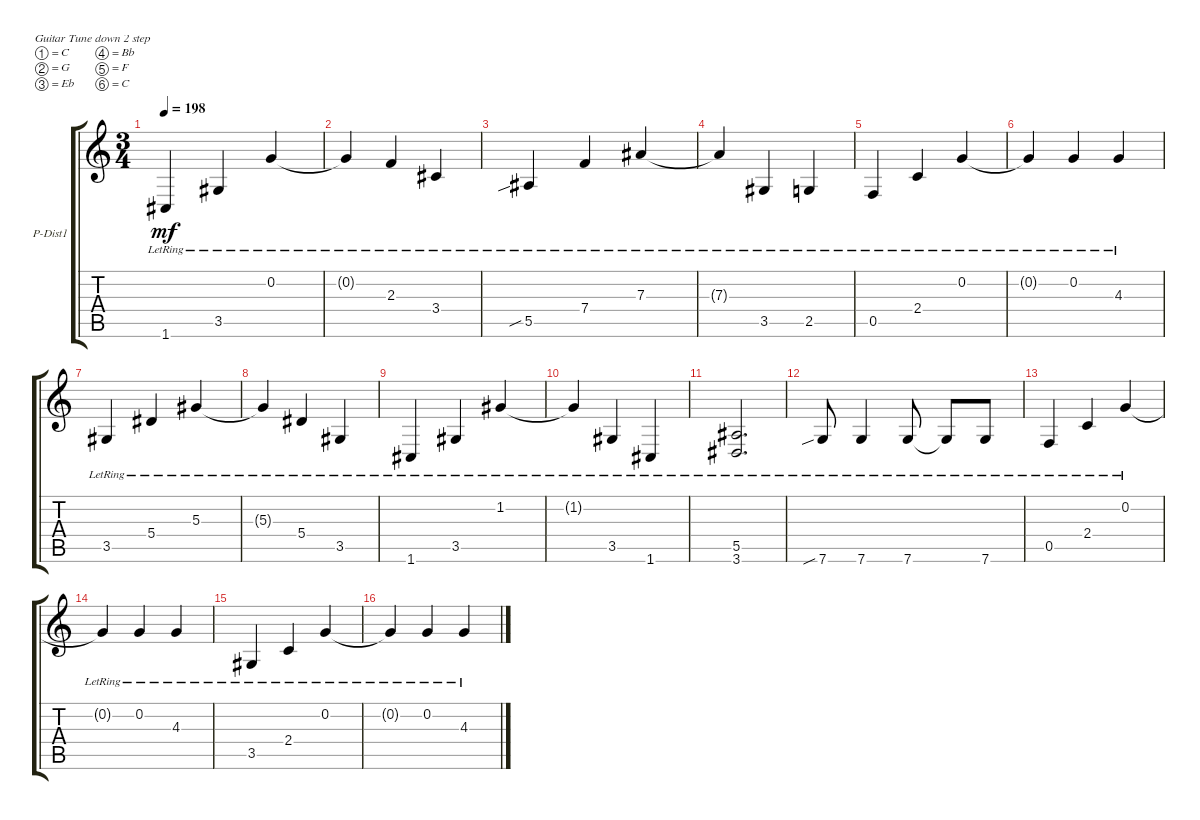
\defaultSystemsLayout 4
\bracketExtendMode groupsimilarinstruments
\firstSystemTrackNameOrientation horizontal
\otherSystemsTrackNameOrientation horizontal
\track ("Petrucci Dist 1" "P-Dist1") {instrument distortionguitar}
\staff {score tabs}
\tuning (C4 G3 Eb3 Bb2 F2 C2)
\ts (3 4)
\tempo 198
\clef g2
\ks aminor
1.6{lr}.4{dy mf} 3.5{lr}.4 0.2{lr}.4 |
0.2{lr t}.4 2.3{lr}.4 3.4{lr}.4 |
5.5{sib lr}.4 7.4{lr}.4 7.3{lr}.4 |
7.3{lr t}.4 3.5{lr}.4 2.5{lr}.4 |
0.5{lr}.4 2.4{lr}.4 0.2{lr}.4 |
0.2{lr t}.4 0.2{lr}.4 4.3{lr}.4 |
3.5{lr}.4 5.4{lr}.4 5.3{lr}.4 |
5.3{lr t}.4 5.4{lr}.4 3.5{lr}.4 |
1.6{lr}.4 3.5{lr}.4 1.2{lr}.4 |
1.2{lr t}.4 3.5{lr}.4 1.6{lr}.4 |
(3.6{lr} 5.5{lr}).2{d} |
7.6{sib lr}.8 7.6{lr}.4 7.6{lr}.8 7.6{lr t}.8 7.6{lr}.8 |
0.5{lr}.4 2.4{lr}.4 0.2{lr}.4 |
0.2{lr t}.4 0.2{lr}.4 4.3{lr}.4 |
3.5{lr}.4 2.4{lr}.4 0.2{lr}.4 |
0.2{lr t}.4 0.2{lr}.4 4.3{lr}.4
